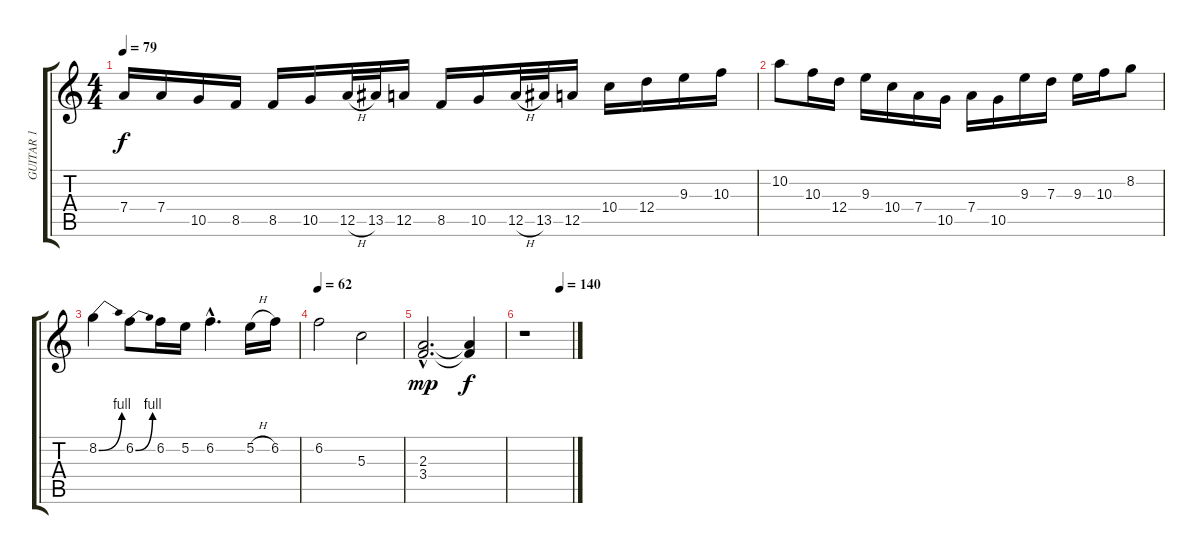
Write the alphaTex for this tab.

\track ("GUITAR 1" "GUITAR 1") {instrument overdrivenguitar}
\staff {score tabs}
\tuning (E4 B3 G3 D3 A2 E2) {hide}
\ts (4 4)
\tempo 79
\clef g2
\ks c
7.4.16{dy f} 7.4.16 10.5.16 8.5.16 8.5.16 10.5.16 12.5{h}.32 13.5.32 12.5.16 8.5.16 10.5.16 12.5{h}.32 13.5.32 12.5.16 10.4.16 12.4.16 9.3.16 10.3.16 |
10.2.8 10.3.16 12.4.16 9.3.16 10.4.16 7.4.16 10.5.16 7.4.16 10.5.16 9.3.16 7.3.16 9.3.16 10.3.16 8.2.8 |
8.2{be (bend 0 0 60 4)}.4 6.2{be (bend 0 0 60 4)}.8 6.2.16 5.2.16 6.2{hac}.4{d} 5.2{h}.16 6.2.16 |
\tempo 62
6.2.2 5.3.2 |
(2.3{hac} 3.4{hac}).2{d dy mp} (2.3{t} 3.4{t}).4{dy f} |
\tempo (140 0.75)
r.1
